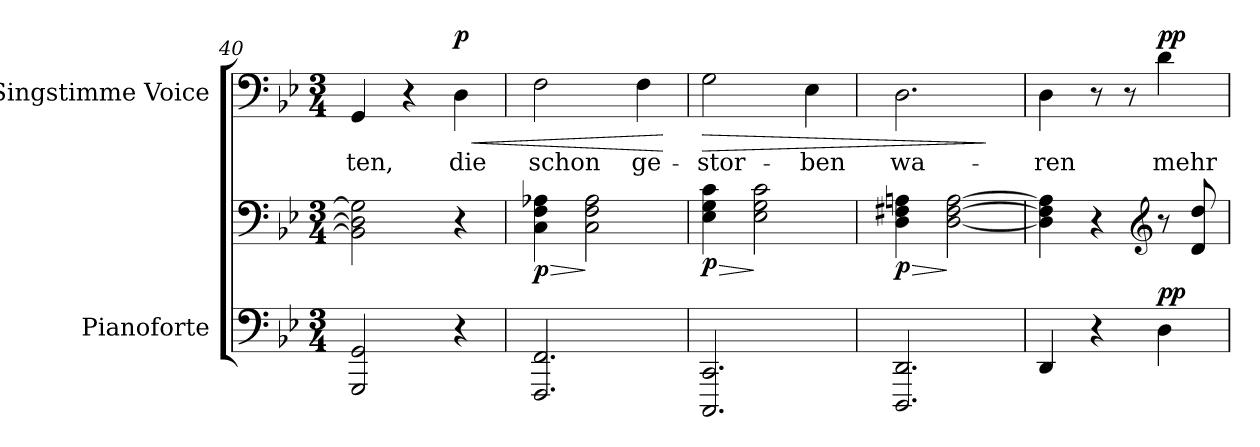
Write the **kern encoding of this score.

**kern	**kern	**dynam	**kern	**text	**dynam
*part2	*part2	*part2	*part1	*part1	*part1
*staff3	*staff2	*staff2/3	*staff1	*staff1	*staff1
*I"Pianoforte	*	*	*I"Singstimme Voice	*	*
*I'Pno	*	*	*	*	*
*clefF4	*clefF4	*	*clefF4	*	*
*k[b-e-]	*k[b-e-]	*	*k[b-e-]	*	*
*M3/4	*M3/4	*	*M3/4	*	*
=40	=40	=40	=40	=40	=40
!	!	!	!	!LO:LY:b	!
2GGG/ 2GG/	2BB-\] 2D\] 2G\]	.	4GG/	-ten,	.
.	.	.	4r	.	.
!	!	!	!	!LO:LY:b	!LO:HP:b
!	!	!	!	!	!LO:DY:n=1:a
4r	4r	.	4D\	die	< p
!!LO:LB:g=z
=41	=41	=41	=41	=41	=41
!	!	!LO:HP:b	!	!LO:LY:b	!
!	!	!LO:DY:n=1:b	!	!	!
2.FFF/ 2.FF/	4C\ 4F\ 4A-X\	> p	2F\	schon	.
.	2C\ 2F\ 2A-\	]	.	.	.
!	!	!	!	!LO:LY:b	!
.	.	.	4F\	ge-	.
.	.	.	.	.	[
=42	=42	=42	=42	=42	=42
!	!	!LO:HP:b	!	!LO:LY:b	!LO:HP:b
!	!	!LO:DY:n=1:b	!	!	!
2.CCC/ 2.CC/	4E-\ 4G\ 4c\	> p	2G\	-stor-	>
.	2E-\ 2G\ 2c\	]	.	.	.
!	!	!	!	!LO:LY:b	!
.	.	.	4E-\	-ben	.
=43	=43	=43	=43	=43	=43
!	!	!LO:HP:b	!	!LO:LY:b	!
!	!	!LO:DY:n=1:b	!	!	!
2.DDD/ 2.DD/	4D\ 4F#X\ 4An\	> p	2.D\	wa-	.
.	[2D\ [2F#\ [2A\	]	.	.	.
.	.	.	.	.	]
=44	=44	=44	=44	=44	=44
!	!	!	!	!LO:LY:b	!
4DD/	4D\] 4F#\] 4A\]	.	4D\	-ren	.
4r	4r	.	8r	.	.
.	.	.	8r	.	.
*	*clefG2	*	*	*	*
!	!	!LO:DY:a=2	!	!LO:LY:b	!LO:DY:a
4D\	8r	pp	4d\	mehr	pp
.	8d/ 8dd/	.	.	.	.
=	=	=	=	=	=
*-	*-	*-	*-	*-	*-
